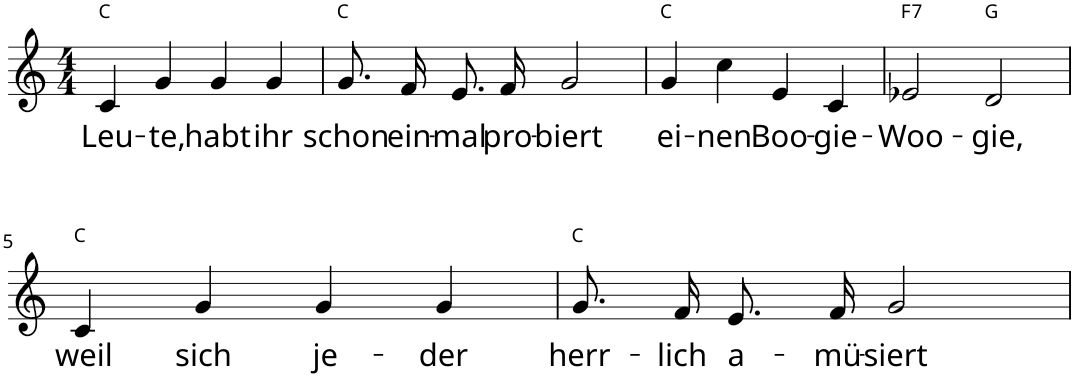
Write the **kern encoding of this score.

**kern	**text	**harte
*part1	*part1	*part1
*staff1	*staff1	*
*I"P1	*	*
*clefG2	*	*
*k[]	*	*
*M4/4	*	*
=1	=1	=1
!	!LO:LY:b	!
4c/	Leu-	C:maj
!	!LO:LY:b	!
4g/	-te,	.
!	!LO:LY:b	!
4g/	habt	.
!	!LO:LY:b	!
4g/	ihr	.
=2	=2	=2
!	!LO:LY:b	!
8.g/L	schon	C:maj
!	!LO:LY:b	!
16f/Jk	ein-	.
!	!LO:LY:b	!
8.e/L	-mal	.
!	!LO:LY:b	!
16f/Jk	pro-	.
!	!LO:LY:b	!
2g/	-biert	.
=3	=3	=3
!	!LO:LY:b	!
4g/	ei-	C:maj
!	!LO:LY:b	!
4cc\	-nen	.
!	!LO:LY:b	!
4e/	Boo-	.
!	!LO:LY:b	!
4c/	-gie-	.
=4	=4	=4
!	!LO:LY:b	!LO:H:kt=7
2e-X/	-Woo-	F:7
!	!LO:LY:b	!
2d/	-gie,	G:maj
!!LO:LB:g=z
=5	=5	=5
!	!LO:LY:b	!
4c/	weil	C:maj
!	!LO:LY:b	!
4g/	sich	.
!	!LO:LY:b	!
4g/	je-	.
!	!LO:LY:b	!
4g/	-der	.
=6	=6	=6
!	!LO:LY:b	!
8.g/L	herr-	C:maj
!	!LO:LY:b	!
16f/Jk	-lich	.
!	!LO:LY:b	!
8.e/L	a-	.
!	!LO:LY:b	!
16f/Jk	-mü-	.
!	!LO:LY:b	!
2g/	-siert	.
=	=	=
*-	*-	*-
